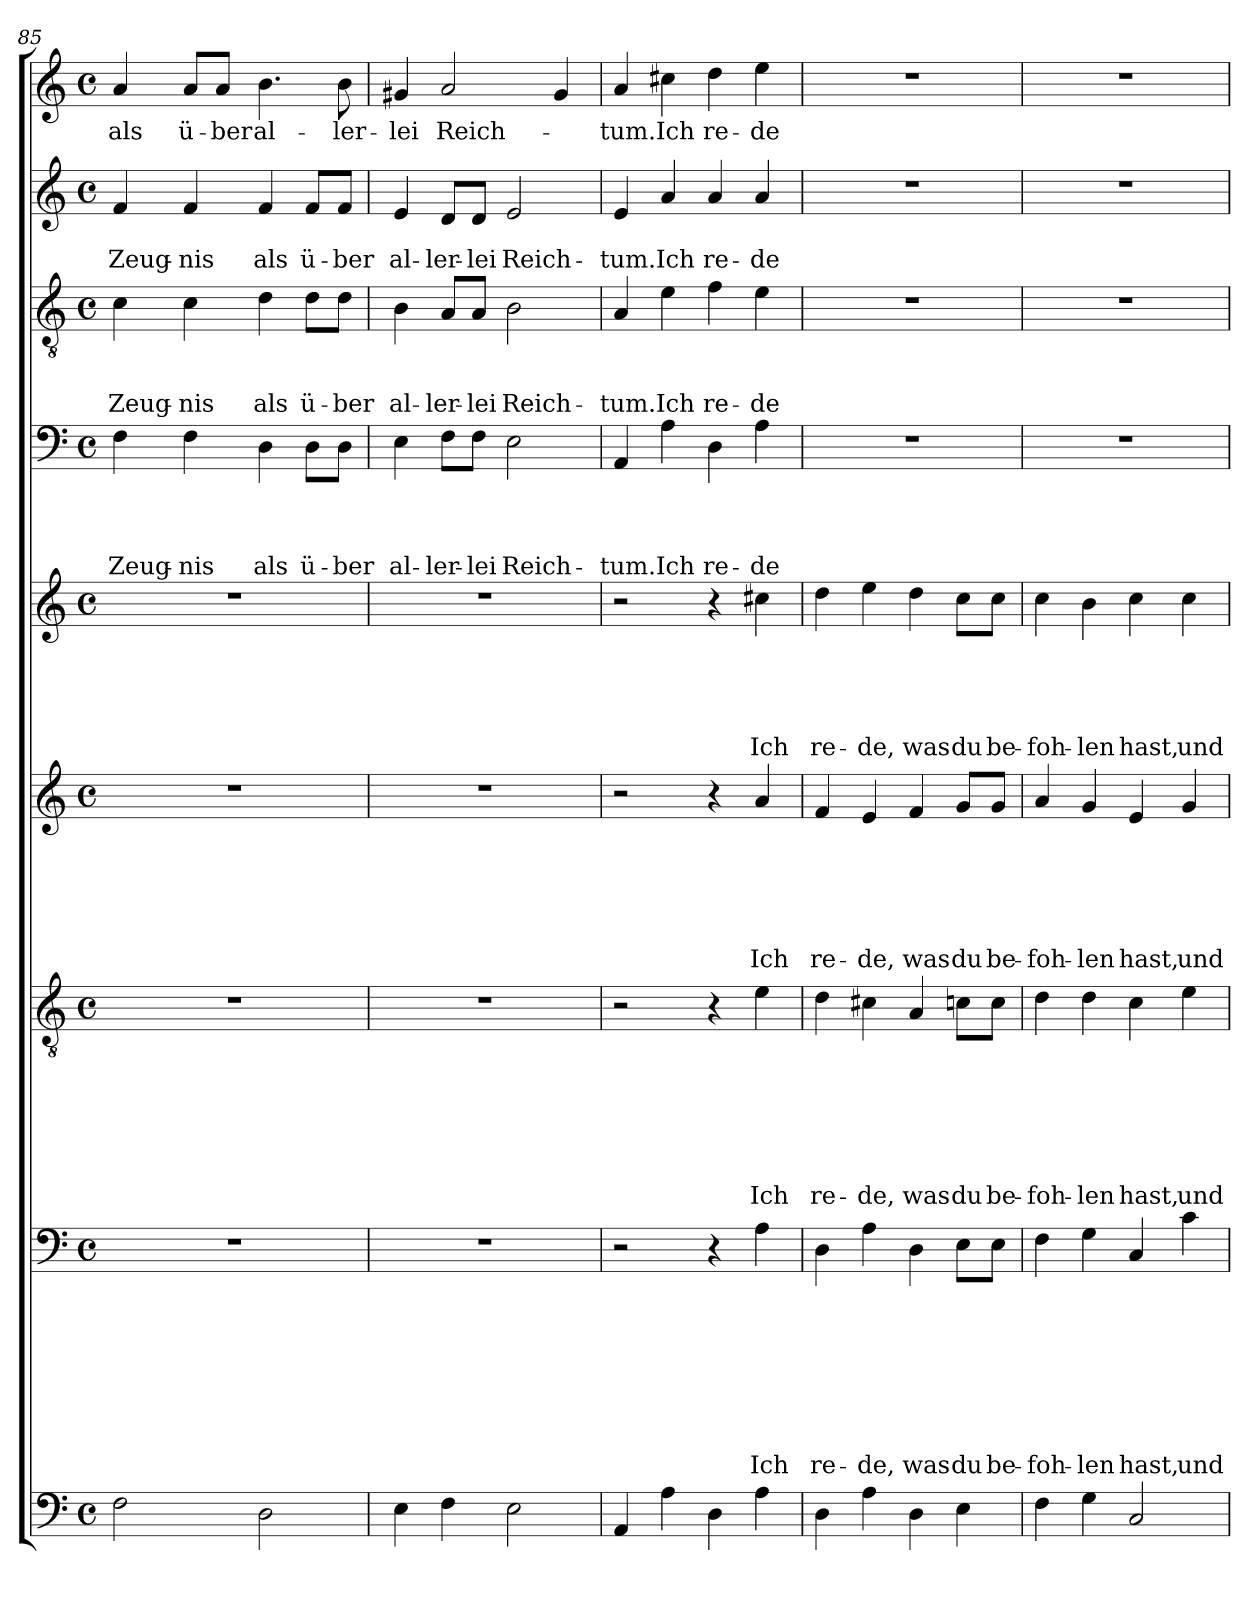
**kern	**kern	**text	**text	**text	**text	**text	**text	**text	**text	**kern	**text	**text	**text	**text	**text	**text	**text	**kern	**text	**text	**text	**text	**text	**text	**kern	**text	**text	**text	**text	**text	**kern	**text	**text	**text	**text	**kern	**text	**text	**text	**kern	**text	**text	**kern	**text
*part9	*part8	*part8	*part8	*part8	*part8	*part8	*part8	*part8	*part8	*part7	*part7	*part7	*part7	*part7	*part7	*part7	*part7	*part6	*part6	*part6	*part6	*part6	*part6	*part6	*part5	*part5	*part5	*part5	*part5	*part5	*part4	*part4	*part4	*part4	*part4	*part3	*part3	*part3	*part3	*part2	*part2	*part2	*part1	*part1
*staff9	*staff8	*staff8	*staff8	*staff8	*staff8	*staff8	*staff8	*staff8	*staff8	*staff7	*staff7	*staff7	*staff7	*staff7	*staff7	*staff7	*staff7	*staff6	*staff6	*staff6	*staff6	*staff6	*staff6	*staff6	*staff5	*staff5	*staff5	*staff5	*staff5	*staff5	*staff4	*staff4	*staff4	*staff4	*staff4	*staff3	*staff3	*staff3	*staff3	*staff2	*staff2	*staff2	*staff1	*staff1
*clefF4	*clefF4	*	*	*	*	*	*	*	*	*clefGv2	*	*	*	*	*	*	*	*clefG2	*	*	*	*	*	*	*clefG2	*	*	*	*	*	*clefF4	*	*	*	*	*clefGv2	*	*	*	*clefG2	*	*	*clefG2	*
*k[]	*k[]	*	*	*	*	*	*	*	*	*k[]	*	*	*	*	*	*	*	*k[]	*	*	*	*	*	*	*k[]	*	*	*	*	*	*k[]	*	*	*	*	*k[]	*	*	*	*k[]	*	*	*k[]	*
*C:	*C:	*	*	*	*	*	*	*	*	*C:	*	*	*	*	*	*	*	*C:	*	*	*	*	*	*	*C:	*	*	*	*	*	*C:	*	*	*	*	*C:	*	*	*	*C:	*	*	*C:	*
*M4/4	*M4/4	*	*	*	*	*	*	*	*	*M4/4	*	*	*	*	*	*	*	*M4/4	*	*	*	*	*	*	*M4/4	*	*	*	*	*	*M4/4	*	*	*	*	*M4/4	*	*	*	*M4/4	*	*	*M4/4	*
*met(c)	*met(c)	*	*	*	*	*	*	*	*	*met(c)	*	*	*	*	*	*	*	*met(c)	*	*	*	*	*	*	*met(c)	*	*	*	*	*	*met(c)	*	*	*	*	*met(c)	*	*	*	*met(c)	*	*	*met(c)	*
=85	=85	=85	=85	=85	=85	=85	=85	=85	=85	=85	=85	=85	=85	=85	=85	=85	=85	=85	=85	=85	=85	=85	=85	=85	=85	=85	=85	=85	=85	=85	=85	=85	=85	=85	=85	=85	=85	=85	=85	=85	=85	=85	=85	=85
!	!	!	!	!	!	!	!	!	!	!	!	!	!	!	!	!	!	!	!	!	!	!	!	!	!	!	!	!	!	!	!	!	!	!	!LO:LY:b	!	!	!	!LO:LY:b	!	!	!LO:LY:b	!	!LO:LY:b
2F\	1r	.	.	.	.	.	.	.	.	1r	.	.	.	.	.	.	.	1r	.	.	.	.	.	.	1r	.	.	.	.	.	4F\	.	.	.	Zeug-	4c\	.	.	Zeug-	4f/	.	Zeug-	4a/	als
!	!	!	!	!	!	!	!	!	!	!	!	!	!	!	!	!	!	!	!	!	!	!	!	!	!	!	!	!	!	!	!	!	!	!	!LO:LY:b	!	!	!	!LO:LY:b	!	!	!LO:LY:b	!	!LO:LY:b
.	.	.	.	.	.	.	.	.	.	.	.	.	.	.	.	.	.	.	.	.	.	.	.	.	.	.	.	.	.	.	4F\	.	.	.	-nis	4c\	.	.	-nis	4f/	.	-nis	8a/L	ü-
!	!	!	!	!	!	!	!	!	!	!	!	!	!	!	!	!	!	!	!	!	!	!	!	!	!	!	!	!	!	!	!	!	!	!	!	!	!	!	!	!	!	!	!	!LO:LY:b
.	.	.	.	.	.	.	.	.	.	.	.	.	.	.	.	.	.	.	.	.	.	.	.	.	.	.	.	.	.	.	.	.	.	.	.	.	.	.	.	.	.	.	8a/J	-ber
!	!	!	!	!	!	!	!	!	!	!	!	!	!	!	!	!	!	!	!	!	!	!	!	!	!	!	!	!	!	!	!	!	!	!	!LO:LY:b	!	!	!	!LO:LY:b	!	!	!LO:LY:b	!	!LO:LY:b
2D\	.	.	.	.	.	.	.	.	.	.	.	.	.	.	.	.	.	.	.	.	.	.	.	.	.	.	.	.	.	.	4D\	.	.	.	als	4d\	.	.	als	4f/	.	als	4.b\	al-
!	!	!	!	!	!	!	!	!	!	!	!	!	!	!	!	!	!	!	!	!	!	!	!	!	!	!	!	!	!	!	!	!	!	!	!LO:LY:b	!	!	!	!LO:LY:b	!	!	!LO:LY:b	!	!
.	.	.	.	.	.	.	.	.	.	.	.	.	.	.	.	.	.	.	.	.	.	.	.	.	.	.	.	.	.	.	8D\L	.	.	.	ü-	8d\L	.	.	ü-	8f/L	.	ü-	.	.
!	!	!	!	!	!	!	!	!	!	!	!	!	!	!	!	!	!	!	!	!	!	!	!	!	!	!	!	!	!	!	!	!	!	!	!LO:LY:b	!	!	!	!LO:LY:b	!	!	!LO:LY:b	!	!LO:LY:b
.	.	.	.	.	.	.	.	.	.	.	.	.	.	.	.	.	.	.	.	.	.	.	.	.	.	.	.	.	.	.	8D\J	.	.	.	-ber	8d\J	.	.	-ber	8f/J	.	-ber	8b\	-ler-
=86	=86	=86	=86	=86	=86	=86	=86	=86	=86	=86	=86	=86	=86	=86	=86	=86	=86	=86	=86	=86	=86	=86	=86	=86	=86	=86	=86	=86	=86	=86	=86	=86	=86	=86	=86	=86	=86	=86	=86	=86	=86	=86	=86	=86
!	!	!	!	!	!	!	!	!	!	!	!	!	!	!	!	!	!	!	!	!	!	!	!	!	!	!	!	!	!	!	!	!	!	!	!LO:LY:b	!	!	!	!LO:LY:b	!	!	!LO:LY:b	!	!LO:LY:b
4E\	1r	.	.	.	.	.	.	.	.	1r	.	.	.	.	.	.	.	1r	.	.	.	.	.	.	1r	.	.	.	.	.	4E\	.	.	.	al-	4B\	.	.	al-	4e/	.	al-	4g#X/	-lei
!	!	!	!	!	!	!	!	!	!	!	!	!	!	!	!	!	!	!	!	!	!	!	!	!	!	!	!	!	!	!	!	!	!	!	!LO:LY:b	!	!	!	!LO:LY:b	!	!	!LO:LY:b	!	!LO:LY:b
4F\	.	.	.	.	.	.	.	.	.	.	.	.	.	.	.	.	.	.	.	.	.	.	.	.	.	.	.	.	.	.	8F\L	.	.	.	-ler-	8A/L	.	.	-ler-	8d/L	.	-ler-	2a/	Reich-
!	!	!	!	!	!	!	!	!	!	!	!	!	!	!	!	!	!	!	!	!	!	!	!	!	!	!	!	!	!	!	!	!	!	!	!LO:LY:b	!	!	!	!LO:LY:b	!	!	!LO:LY:b	!	!
.	.	.	.	.	.	.	.	.	.	.	.	.	.	.	.	.	.	.	.	.	.	.	.	.	.	.	.	.	.	.	8F\J	.	.	.	-lei	8A/J	.	.	-lei	8d/J	.	-lei	.	.
!	!	!	!	!	!	!	!	!	!	!	!	!	!	!	!	!	!	!	!	!	!	!	!	!	!	!	!	!	!	!	!	!	!	!	!LO:LY:b	!	!	!	!LO:LY:b	!	!	!LO:LY:b	!	!
2E\	.	.	.	.	.	.	.	.	.	.	.	.	.	.	.	.	.	.	.	.	.	.	.	.	.	.	.	.	.	.	2E\	.	.	.	Reich-	2B\	.	.	Reich-	2e/	.	Reich-	.	.
.	.	.	.	.	.	.	.	.	.	.	.	.	.	.	.	.	.	.	.	.	.	.	.	.	.	.	.	.	.	.	.	.	.	.	.	.	.	.	.	.	.	.	4g#/	.
=87	=87	=87	=87	=87	=87	=87	=87	=87	=87	=87	=87	=87	=87	=87	=87	=87	=87	=87	=87	=87	=87	=87	=87	=87	=87	=87	=87	=87	=87	=87	=87	=87	=87	=87	=87	=87	=87	=87	=87	=87	=87	=87	=87	=87
!	!	!	!	!	!	!	!	!	!	!	!	!	!	!	!	!	!	!	!	!	!	!	!	!	!	!	!	!	!	!	!	!	!	!	!LO:LY:b	!	!	!	!LO:LY:b	!	!	!LO:LY:b	!	!LO:LY:b
4AA/	2r	.	.	.	.	.	.	.	.	2r	.	.	.	.	.	.	.	2r	.	.	.	.	.	.	2r	.	.	.	.	.	4AA/	.	.	.	-tum.	4A/	.	.	-tum.	4e/	.	-tum.	4a/	-tum.
!	!	!	!	!	!	!	!	!	!	!	!	!	!	!	!	!	!	!	!	!	!	!	!	!	!	!	!	!	!	!	!	!	!	!	!LO:LY:b	!	!	!	!LO:LY:b	!	!	!LO:LY:b	!	!LO:LY:b
4A\	.	.	.	.	.	.	.	.	.	.	.	.	.	.	.	.	.	.	.	.	.	.	.	.	.	.	.	.	.	.	4A\	.	.	.	Ich	4e\	.	.	Ich	4a/	.	Ich	4cc#X\	Ich
!	!	!	!	!	!	!	!	!	!	!	!	!	!	!	!	!	!	!	!	!	!	!	!	!	!	!	!	!	!	!	!	!	!	!	!LO:LY:b	!	!	!	!LO:LY:b	!	!	!LO:LY:b	!	!LO:LY:b
4D\	4r	.	.	.	.	.	.	.	.	4r	.	.	.	.	.	.	.	4r	.	.	.	.	.	.	4r	.	.	.	.	.	4D\	.	.	.	re-	4f\	.	.	re-	4a/	.	re-	4dd\	re-
!	!	!	!	!	!	!	!	!	!LO:LY:b	!	!	!	!	!	!	!	!LO:LY:b	!	!	!	!	!	!	!LO:LY:b	!	!	!	!	!	!LO:LY:b	!	!	!	!	!LO:LY:b	!	!	!	!LO:LY:b	!	!	!LO:LY:b	!	!LO:LY:b
4A\	4A\	.	.	.	.	.	.	.	Ich	4e\	.	.	.	.	.	.	Ich	4a/	.	.	.	.	.	Ich	4cc#X\	.	.	.	.	Ich	4A\	.	.	.	-de	4e\	.	.	-de	4a/	.	-de	4ee\	-de
!!LO:PB:g=z
=88	=88	=88	=88	=88	=88	=88	=88	=88	=88	=88	=88	=88	=88	=88	=88	=88	=88	=88	=88	=88	=88	=88	=88	=88	=88	=88	=88	=88	=88	=88	=88	=88	=88	=88	=88	=88	=88	=88	=88	=88	=88	=88	=88	=88
!	!	!	!	!	!	!	!	!	!LO:LY:b	!	!	!	!	!	!	!	!LO:LY:b	!	!	!	!	!	!	!LO:LY:b	!	!	!	!	!	!LO:LY:b	!	!	!	!	!	!	!	!	!	!	!	!	!	!
4D\	4D\	.	.	.	.	.	.	.	re-	4d\	.	.	.	.	.	.	re-	4f/	.	.	.	.	.	re-	4dd\	.	.	.	.	re-	1r	.	.	.	.	1r	.	.	.	1r	.	.	1r	.
!	!	!	!	!	!	!	!	!	!LO:LY:b	!	!	!	!	!	!	!	!LO:LY:b	!	!	!	!	!	!	!LO:LY:b	!	!	!	!	!	!LO:LY:b	!	!	!	!	!	!	!	!	!	!	!	!	!	!
4A\	4A\	.	.	.	.	.	.	.	-de,	4c#X\	.	.	.	.	.	.	-de,	4e/	.	.	.	.	.	-de,	4ee\	.	.	.	.	-de,	.	.	.	.	.	.	.	.	.	.	.	.	.	.
!	!	!	!	!	!	!	!	!	!LO:LY:b	!	!	!	!	!	!	!	!LO:LY:b	!	!	!	!	!	!	!LO:LY:b	!	!	!	!	!	!LO:LY:b	!	!	!	!	!	!	!	!	!	!	!	!	!	!
4D\	4D\	.	.	.	.	.	.	.	was	4A/	.	.	.	.	.	.	was	4f/	.	.	.	.	.	was	4dd\	.	.	.	.	was	.	.	.	.	.	.	.	.	.	.	.	.	.	.
!	!	!	!	!	!	!	!	!	!LO:LY:b	!	!	!	!	!	!	!	!LO:LY:b	!	!	!	!	!	!	!LO:LY:b	!	!	!	!	!	!LO:LY:b	!	!	!	!	!	!	!	!	!	!	!	!	!	!
4E\	8E\L	.	.	.	.	.	.	.	du	8cn\L	.	.	.	.	.	.	du	8g/L	.	.	.	.	.	du	8cc\L	.	.	.	.	du	.	.	.	.	.	.	.	.	.	.	.	.	.	.
!	!	!	!	!	!	!	!	!	!LO:LY:b	!	!	!	!	!	!	!	!LO:LY:b	!	!	!	!	!	!	!LO:LY:b	!	!	!	!	!	!LO:LY:b	!	!	!	!	!	!	!	!	!	!	!	!	!	!
.	8E\J	.	.	.	.	.	.	.	be-	8c\J	.	.	.	.	.	.	be-	8g/J	.	.	.	.	.	be-	8cc\J	.	.	.	.	be-	.	.	.	.	.	.	.	.	.	.	.	.	.	.
=89	=89	=89	=89	=89	=89	=89	=89	=89	=89	=89	=89	=89	=89	=89	=89	=89	=89	=89	=89	=89	=89	=89	=89	=89	=89	=89	=89	=89	=89	=89	=89	=89	=89	=89	=89	=89	=89	=89	=89	=89	=89	=89	=89	=89
!	!	!	!	!	!	!	!	!	!LO:LY:b	!	!	!	!	!	!	!	!LO:LY:b	!	!	!	!	!	!	!LO:LY:b	!	!	!	!	!	!LO:LY:b	!	!	!	!	!	!	!	!	!	!	!	!	!	!
4F\	4F\	.	.	.	.	.	.	.	-foh-	4d\	.	.	.	.	.	.	-foh-	4a/	.	.	.	.	.	-foh-	4cc\	.	.	.	.	-foh-	1r	.	.	.	.	1r	.	.	.	1r	.	.	1r	.
!	!	!	!	!	!	!	!	!	!LO:LY:b	!	!	!	!	!	!	!	!LO:LY:b	!	!	!	!	!	!	!LO:LY:b	!	!	!	!	!	!LO:LY:b	!	!	!	!	!	!	!	!	!	!	!	!	!	!
4G\	4G\	.	.	.	.	.	.	.	-len	4d\	.	.	.	.	.	.	-len	4g/	.	.	.	.	.	-len	4b\	.	.	.	.	-len	.	.	.	.	.	.	.	.	.	.	.	.	.	.
!	!	!	!	!	!	!	!	!	!LO:LY:b	!	!	!	!	!	!	!	!LO:LY:b	!	!	!	!	!	!	!LO:LY:b	!	!	!	!	!	!LO:LY:b	!	!	!	!	!	!	!	!	!	!	!	!	!	!
2C/	4C/	.	.	.	.	.	.	.	hast,	4c\	.	.	.	.	.	.	hast,	4e/	.	.	.	.	.	hast,	4cc\	.	.	.	.	hast,	.	.	.	.	.	.	.	.	.	.	.	.	.	.
!	!	!	!	!	!	!	!	!	!LO:LY:b	!	!	!	!	!	!	!	!LO:LY:b	!	!	!	!	!	!	!LO:LY:b	!	!	!	!	!	!LO:LY:b	!	!	!	!	!	!	!	!	!	!	!	!	!	!
.	4c\	.	.	.	.	.	.	.	und	4e\	.	.	.	.	.	.	und	4g/	.	.	.	.	.	und	4cc\	.	.	.	.	und	.	.	.	.	.	.	.	.	.	.	.	.	.	.
=	=	=	=	=	=	=	=	=	=	=	=	=	=	=	=	=	=	=	=	=	=	=	=	=	=	=	=	=	=	=	=	=	=	=	=	=	=	=	=	=	=	=	=	=
*-	*-	*-	*-	*-	*-	*-	*-	*-	*-	*-	*-	*-	*-	*-	*-	*-	*-	*-	*-	*-	*-	*-	*-	*-	*-	*-	*-	*-	*-	*-	*-	*-	*-	*-	*-	*-	*-	*-	*-	*-	*-	*-	*-	*-
